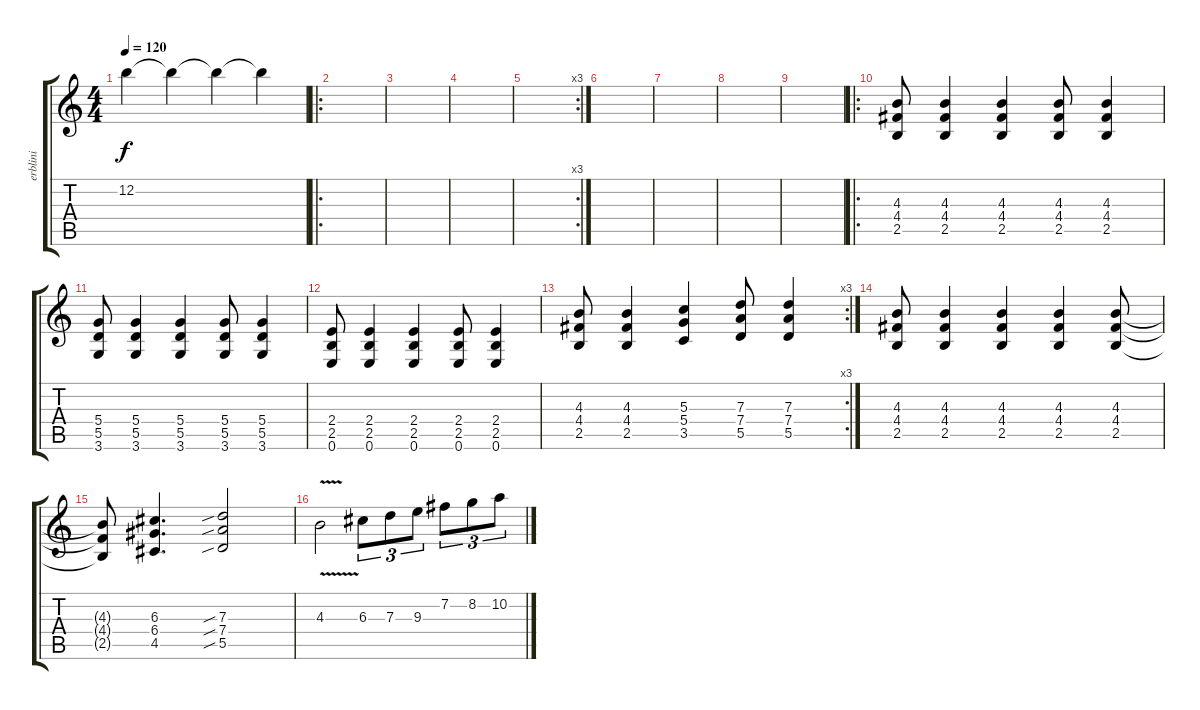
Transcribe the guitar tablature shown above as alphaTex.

\track ("erblini" "erblini") {instrument distortionguitar}
\staff {score tabs}
\tuning (E4 B3 G3 D3 A2 E2) {hide}
\ts (4 4)
\tempo 120
\clef g2
\ks c
12.2{t}.4{dy f volume 4} 12.2{t}.4 12.2{t}.4 12.2{t}.4 |
\ro
|
|
|
\rc 3
|
|
|
|
|
\ro
(4.3 4.4 2.5).8 (4.3 4.4 2.5).4 (4.3 4.4 2.5).4 (4.3 4.4 2.5).8 (4.3 4.4 2.5).4 |
(5.4 5.5 3.6).8 (5.4 5.5 3.6).4 (5.4 5.5 3.6).4 (5.4 5.5 3.6).8 (5.4 5.5 3.6).4 |
(2.4 2.5 0.6).8 (2.4 2.5 0.6).4 (2.4 2.5 0.6).4 (2.4 2.5 0.6).8 (2.4 2.5 0.6).4 |
\rc 3
(4.3 4.4 2.5).8 (4.3 4.4 2.5).4 (5.3 5.4 3.5).4 (7.3 7.4 5.5).8 (7.3 7.4 5.5).4 |
(4.3 4.4 2.5).8 (4.3 4.4 2.5).4 (4.3 4.4 2.5).4 (4.3 4.4 2.5).4 (4.3 4.4 2.5).8 |
(4.3{t} 4.4{t} 2.5{t}).8 (6.3 6.4 4.5).4{d} (7.3{sib} 7.4{sib} 5.5{sib}).2 |
4.3{v}.2{volume 16} 6.3.8{tu (3 2)} 7.3.8{tu (3 2)} 9.3.8{tu (3 2)} 7.2.8{tu (3 2)} 8.2.8{tu (3 2)} 10.2.8{tu (3 2)}
